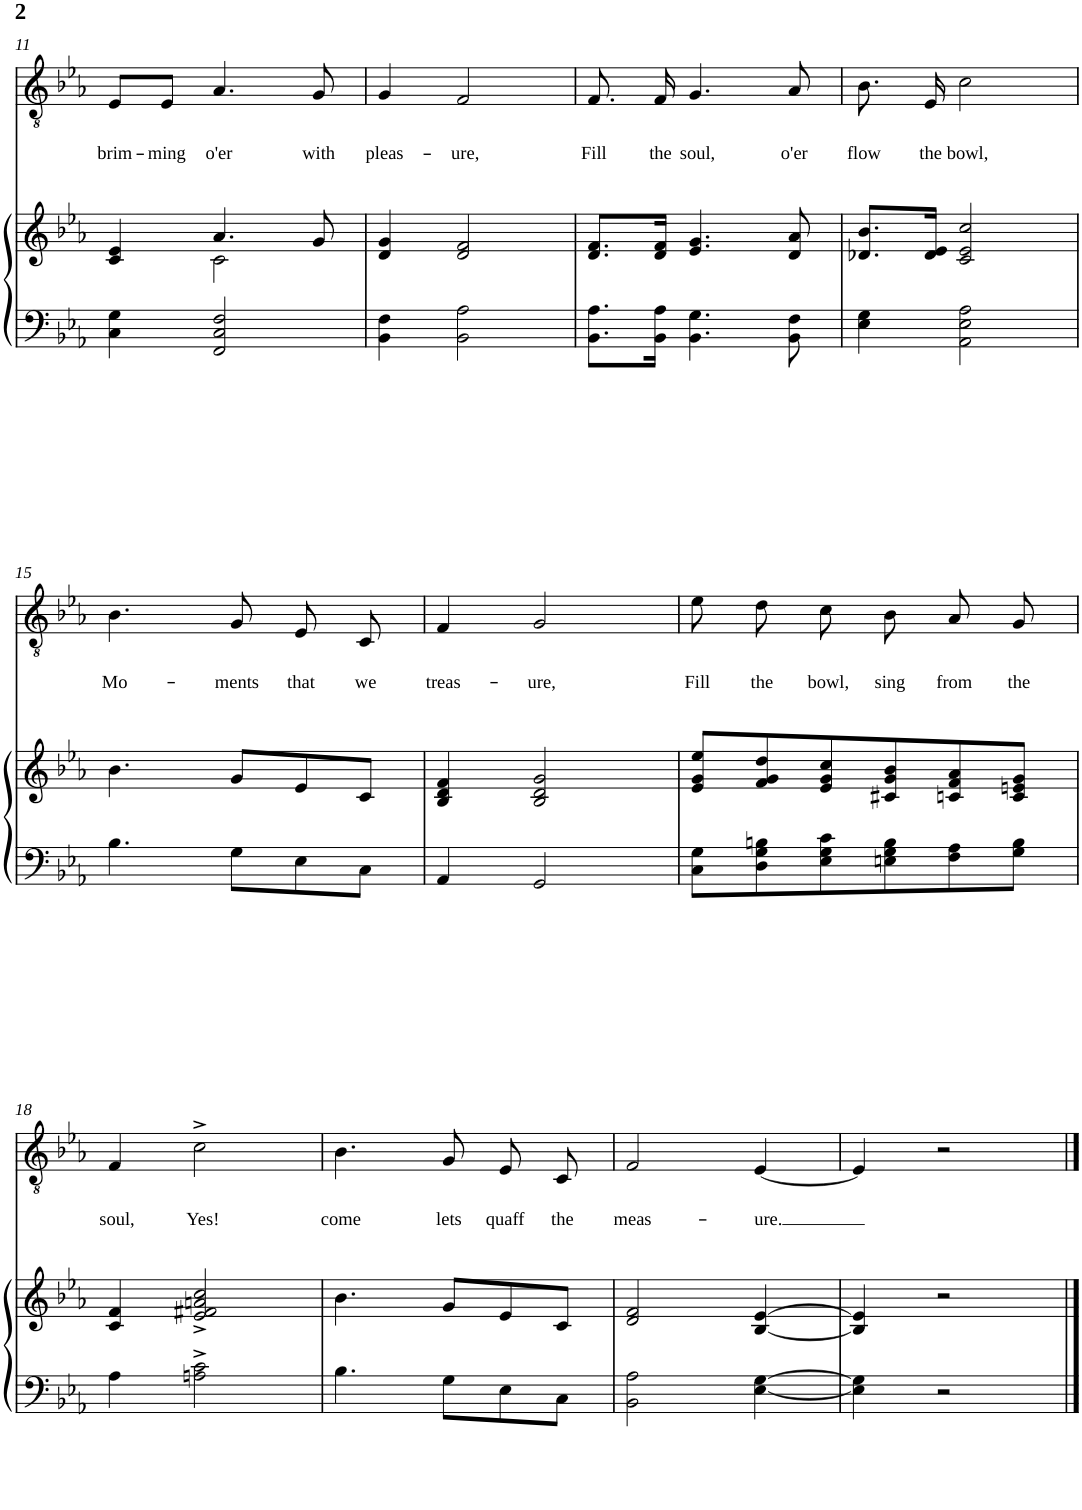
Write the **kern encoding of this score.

**kern	**kern	**kern	**text
*part2	*part2	*part1	*part1
*staff3	*staff2	*staff1	*staff1
*I"Piano	*	*I"Tenor	*
*I'Pno	*	*	*
!!LO:PB:g=z
*clefF4	*clefG2	*clefGv2	*
*k[b-e-a-]	*k[b-e-a-]	*k[b-e-a-]	*
*M3/4	*M3/4	*M3/4	*
=11	=11	=11	=11
*	*^	*	*
!	!	!	!	!LO:LY:b
4C\ 4G\	4c/ 4e-/	4ryy	8E-/L	brim-
!	!	!	!	!LO:LY:b
.	.	.	8E-/J	-ming
!	!	!	!	!LO:LY:b
2FF/ 2C/ 2F/	4.a-/	2c\	4.A-/	o'er
!	!	!	!	!LO:LY:b
.	8g/	.	8G/	with
*	*v	*v	*	*
=12	=12	=12	=12
!	!	!	!LO:LY:b
4BB-\ 4F\	4d/ 4g/	4G/	pleas-
!	!	!	!LO:LY:b
2BB-\ 2A-\	2d/ 2f/	2F/	-ure,
=13	=13	=13	=13
!	!	!	!LO:LY:b
8.BB-\ 8.A-\L	8.d/ 8.f/L	8.F/	Fill
!	!	!	!LO:LY:b
16BB-\ 16A-\Jk	16d/ 16f/Jk	16F/	the
!	!	!	!LO:LY:b
4.BB-\ 4.G\	4.e-/ 4.g/	4.G/	soul,
!	!	!	!LO:LY:b
8BB-\ 8F\	8d/ 8a-/	8A-/	o'er
=14	=14	=14	=14
!	!	!	!LO:LY:b
4E-\ 4G\	8.d-X/ 8.b-/L	8.B-\	flow
!	!	!	!LO:LY:b
.	16d-/ 16e-/Jk	16E-/	the
!	!	!	!LO:LY:b
2AA-\ 2E-\ 2A-\	2c/ 2e-/ 2cc/	2c\	bowl,
!!LO:LB:g=z
=15	=15	=15	=15
!	!	!	!LO:LY:b
4.B-\	4.b-\	4.B-\	Mo-
!	!	!	!LO:LY:b
8G\L	8g/L	8G/	-ments
!	!	!	!LO:LY:b
8E-\	8e-/	8E-/	that
!	!	!	!LO:LY:b
8C\J	8c/J	8C/	we
=16	=16	=16	=16
!	!	!	!LO:LY:b
4AA-/	4B-/ 4d/ 4f/	4F/	treas-
!	!	!	!LO:LY:b
2GG/	2B-/ 2d/ 2g/	2G/	-ure,
=17	=17	=17	=17
!	!	!	!LO:LY:b
8C\ 8G\L	8e-/ 8g/ 8ee-/L	8e-\	Fill
!	!	!	!LO:LY:b
8D\ 8G\ 8Bn\	8f/ 8g/ 8dd/	8d\	the
!	!	!	!LO:LY:b
8E-\ 8G\ 8c\	8e-/ 8g/ 8cc/	8c\	bowl,
!	!	!	!LO:LY:b
8En\ 8G\ 8B\	8c#X/ 8g/ 8b-/	8B-\	sing
!	!	!	!LO:LY:b
8F\ 8A-\	8cn/ 8f/ 8a-/	8A-/	from
!	!	!	!LO:LY:b
8G\ 8B\J	8c/ 8en/ 8g/J	8G/	the
!!LO:LB:g=z
=18	=18	=18	=18
!	!	!	!LO:LY:b
4A-\	4c/ 4f/	4F/	soul,
!	!	!	!LO:LY:b
2An\^ 2c\^	2e-/^ 2f#X/^ 2an/^ 2cc/^	2c^\	Yes!
=19	=19	=19	=19
!	!	!	!LO:LY:b
4.B-\	4.b-\	4.B-\	come
!	!	!	!LO:LY:b
8G\L	8g/L	8G/	lets
!	!	!	!LO:LY:b
8E-\	8e-/	8E-/	quaff
!	!	!	!LO:LY:b
8C\J	8c/J	8C/	the
=20	=20	=20	=20
!	!	!	!LO:LY:b
2BB-\ 2A-\	2d/ 2f/	2F/	meas-
!	!	!	!LO:LY:b
[4E-\ [4G\	[4B-/ [4e-/	[4E-/	-ure.
=21	=21	=21	=21
4E-\] 4G\]	4B-/] 4e-/]	4E-/]	.
2r	2r	2r	.
==	==	==	==
*-	*-	*-	*-
